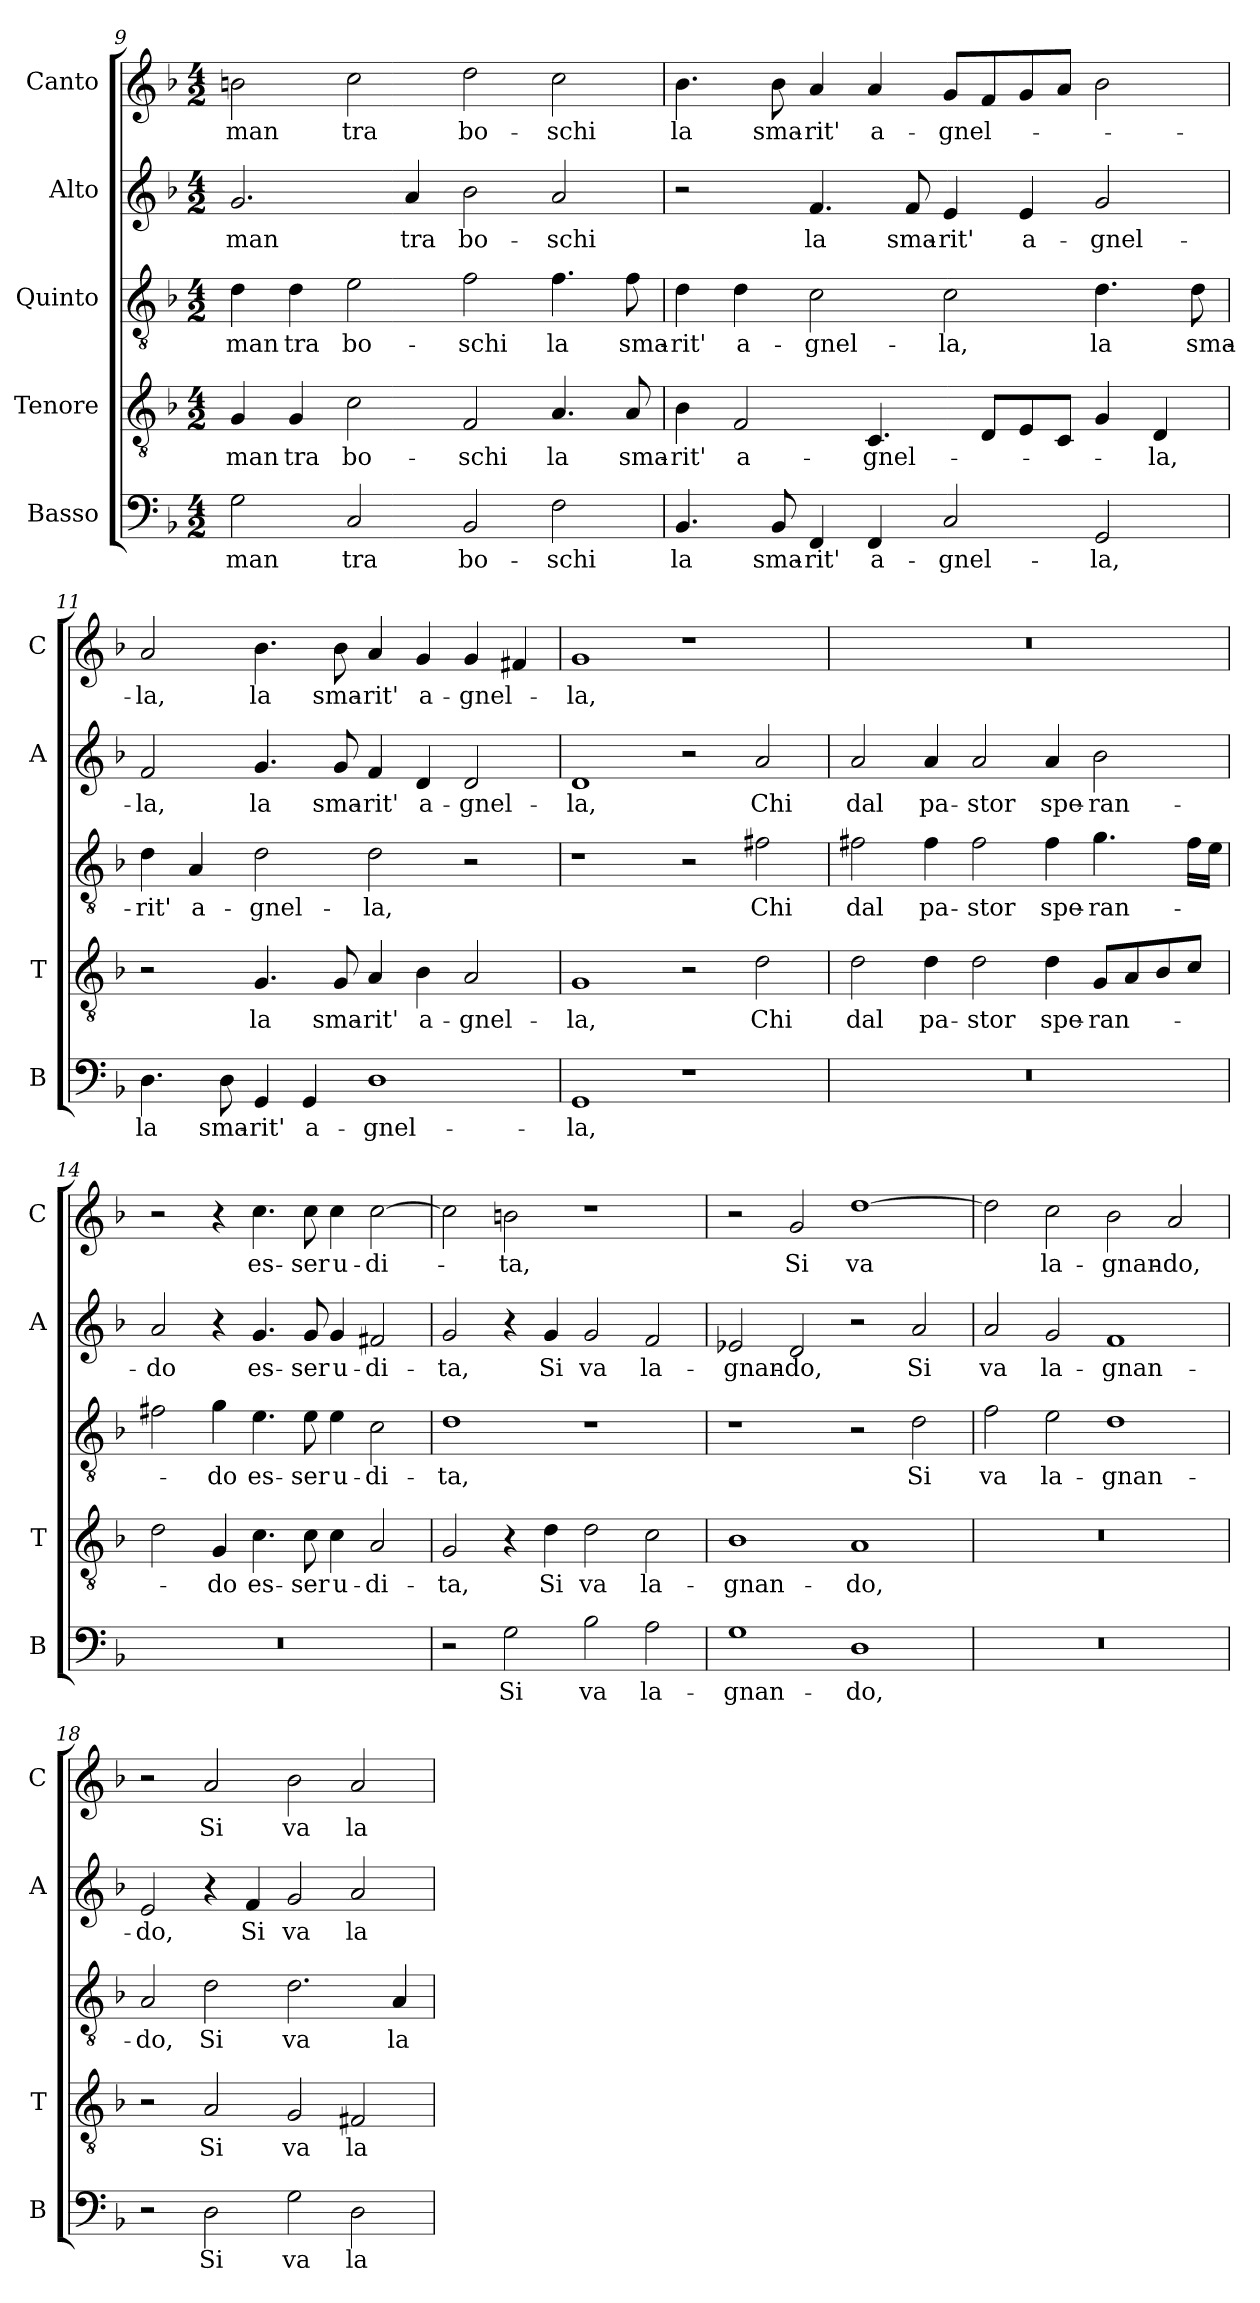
**kern	**text	**kern	**text	**kern	**text	**kern	**text	**kern	**text
*part5	*part5	*part4	*part4	*part3	*part3	*part2	*part2	*part1	*part1
*staff5	*staff5	*staff4	*staff4	*staff3	*staff3	*staff2	*staff2	*staff1	*staff1
*I"Basso	*	*I"Tenore	*	*I"Quinto	*	*I"Alto	*	*I"Canto	*
*I'B	*	*I'T	*	*	*	*I'A	*	*I'C	*
*clefF4	*	*clefGv2	*	*clefGv2	*	*clefG2	*	*clefG2	*
*k[b-]	*	*k[b-]	*	*k[b-]	*	*k[b-]	*	*k[b-]	*
*F:	*	*F:	*	*F:	*	*F:	*	*F:	*
*M4/2	*	*M4/2	*	*M4/2	*	*M4/2	*	*M4/2	*
=9	=9	=9	=9	=9	=9	=9	=9	=9	=9
!	!LO:LY:b	!	!LO:LY:b	!	!LO:LY:b	!	!LO:LY:b	!	!LO:LY:b
2G\	-man	4G/	-man	4d\	-man	2.g/	-man	2bn\	-man
!	!	!	!LO:LY:b	!	!LO:LY:b	!	!	!	!
.	.	4G/	tra	4d\	tra	.	.	.	.
!	!LO:LY:b	!	!LO:LY:b	!	!LO:LY:b	!	!	!	!LO:LY:b
2C/	tra	2c\	bo-	2e\	bo-	.	.	2cc\	tra
!	!	!	!	!	!	!	!LO:LY:b	!	!
.	.	.	.	.	.	4a/	tra	.	.
!	!LO:LY:b	!	!LO:LY:b	!	!LO:LY:b	!	!LO:LY:b	!	!LO:LY:b
2BB-/	bo-	2F/	-schi	2f\	-schi	2b-\	bo-	2dd\	bo-
!	!LO:LY:b	!	!LO:LY:b	!	!LO:LY:b	!	!LO:LY:b	!	!LO:LY:b
2F\	-schi	4.A/	la	4.f\	la	2a/	-schi	2cc\	-schi
!	!	!	!LO:LY:b	!	!LO:LY:b	!	!	!	!
.	.	8A/	sma-	8f\	sma-	.	.	.	.
!!LO:PB:g=z
=10	=10	=10	=10	=10	=10	=10	=10	=10	=10
!	!LO:LY:b	!	!LO:LY:b	!	!LO:LY:b	!	!	!	!LO:LY:b
4.BB-/	la	4B-\	-rit'	4d\	-rit'	2r	.	4.b-\	la
!	!	!	!LO:LY:b	!	!LO:LY:b	!	!	!	!
.	.	2F/	a-	4d\	a-	.	.	.	.
!	!LO:LY:b	!	!	!	!	!	!	!	!LO:LY:b
8BB-/	sma-	.	.	.	.	.	.	8b-\	sma-
!	!LO:LY:b	!	!	!	!LO:LY:b	!	!LO:LY:b	!	!LO:LY:b
4FF/	-rit'	.	.	2c\	-gnel-	4.f/	la	4a/	-rit'
!	!LO:LY:b	!	!LO:LY:b	!	!	!	!	!	!LO:LY:b
4FF/	a-	4.C/	-gnel-	.	.	.	.	4a/	a-
!	!	!	!	!	!	!	!LO:LY:b	!	!
.	.	.	.	.	.	8f/	sma-	.	.
!	!LO:LY:b	!	!	!	!LO:LY:b	!	!LO:LY:b	!	!LO:LY:b
2C/	-gnel-	.	.	2c\	-la,	4e/	-rit'	8g/L	-gnel-
.	.	8D/L	.	.	.	.	.	8f/	.
!	!	!	!	!	!	!	!LO:LY:b	!	!
.	.	8E/	.	.	.	4e/	a-	8g/	.
.	.	8C/J	.	.	.	.	.	8a/J	.
!	!LO:LY:b	!	!	!	!LO:LY:b	!	!LO:LY:b	!	!
2GG/	-la,	4G/	.	4.d\	la	2g/	-gnel-	2b-\	.
!	!	!	!LO:LY:b	!	!	!	!	!	!
.	.	4D/	-la,	.	.	.	.	.	.
!	!	!	!	!	!LO:LY:b	!	!	!	!
.	.	.	.	8d\	sma-	.	.	.	.
=11	=11	=11	=11	=11	=11	=11	=11	=11	=11
!	!LO:LY:b	!	!	!	!LO:LY:b	!	!LO:LY:b	!	!LO:LY:b
4.D\	la	2r	.	4d\	-rit'	2f/	-la,	2a/	-la,
!	!	!	!	!	!LO:LY:b	!	!	!	!
.	.	.	.	4A/	a-	.	.	.	.
!	!LO:LY:b	!	!	!	!	!	!	!	!
8D\	sma-	.	.	.	.	.	.	.	.
!	!LO:LY:b	!	!LO:LY:b	!	!LO:LY:b	!	!LO:LY:b	!	!LO:LY:b
4GG/	-rit'	4.G/	la	2d\	-gnel-	4.g/	la	4.b-\	la
!	!LO:LY:b	!	!	!	!	!	!	!	!
4GG/	a-	.	.	.	.	.	.	.	.
!	!	!	!LO:LY:b	!	!	!	!LO:LY:b	!	!LO:LY:b
.	.	8G/	sma-	.	.	8g/	sma-	8b-\	sma-
!	!LO:LY:b	!	!LO:LY:b	!	!LO:LY:b	!	!LO:LY:b	!	!LO:LY:b
1D	-gnel-	4A/	-rit'	2d\	-la,	4f/	-rit'	4a/	-rit'
!	!	!	!LO:LY:b	!	!	!	!LO:LY:b	!	!LO:LY:b
.	.	4B-\	a-	.	.	4d/	a-	4g/	a-
!	!	!	!LO:LY:b	!	!	!	!LO:LY:b	!	!LO:LY:b
.	.	2A/	-gnel-	2r	.	2d/	-gnel-	4g/	-gnel-
.	.	.	.	.	.	.	.	4f#X/	.
=12	=12	=12	=12	=12	=12	=12	=12	=12	=12
!	!LO:LY:b	!	!LO:LY:b	!	!	!	!LO:LY:b	!	!LO:LY:b
1GG	-la,	1G	-la,	1r	.	1d	-la,	1g	-la,
1r	.	2r	.	2r	.	2r	.	1r	.
!	!	!	!LO:LY:b	!	!LO:LY:b	!	!LO:LY:b	!	!
.	.	2d\	Chi	2f#X\	Chi	2a/	Chi	.	.
=13	=13	=13	=13	=13	=13	=13	=13	=13	=13
!	!	!	!LO:LY:b	!	!LO:LY:b	!	!LO:LY:b	!	!
0r	.	2d\	dal	2f#X\	dal	2a/	dal	0r	.
!	!	!	!LO:LY:b	!	!LO:LY:b	!	!LO:LY:b	!	!
.	.	4d\	pa-	4f#\	pa-	4a/	pa-	.	.
!	!	!	!LO:LY:b	!	!LO:LY:b	!	!LO:LY:b	!	!
.	.	2d\	-stor	2f#\	-stor	2a/	-stor	.	.
!	!	!	!LO:LY:b	!	!LO:LY:b	!	!LO:LY:b	!	!
.	.	4d\	spe-	4f#\	spe-	4a/	spe-	.	.
!	!	!	!LO:LY:b	!	!LO:LY:b	!	!LO:LY:b	!	!
.	.	8G/L	-ran-	4.g\	-ran-	2b-\	-ran-	.	.
.	.	8A/	.	.	.	.	.	.	.
.	.	8B-/	.	.	.	.	.	.	.
.	.	8c/J	.	16f#\LL	.	.	.	.	.
.	.	.	.	16e\JJ	.	.	.	.	.
!!LO:LB:g=z
=14	=14	=14	=14	=14	=14	=14	=14	=14	=14
!	!	!	!	!	!	!	!LO:LY:b	!	!
0r	.	2d\	.	2f#X\	.	2a/	-do	2r	.
!	!	!	!LO:LY:b	!	!LO:LY:b	!	!	!	!
.	.	4G/	-do	4g\	-do	4r	.	4r	.
!	!	!	!LO:LY:b	!	!LO:LY:b	!	!LO:LY:b	!	!LO:LY:b
.	.	4.c\	es-	4.e\	es-	4.g/	es-	4.cc\	es-
!	!	!	!LO:LY:b	!	!LO:LY:b	!	!LO:LY:b	!	!LO:LY:b
.	.	8c\	-ser	8e\	-ser	8g/	-ser	8cc\	-ser
!	!	!	!LO:LY:b	!	!LO:LY:b	!	!LO:LY:b	!	!LO:LY:b
.	.	4c\	u-	4e\	u-	4g/	u-	4cc\	u-
!	!	!	!LO:LY:b	!	!LO:LY:b	!	!LO:LY:b	!	!LO:LY:b
.	.	2A/	-di-	2c\	-di-	2f#X/	-di-	[2cc\	-di-
=15	=15	=15	=15	=15	=15	=15	=15	=15	=15
!	!	!	!LO:LY:b	!	!LO:LY:b	!	!LO:LY:b	!	!
2r	.	2G/	-ta,	1d	-ta,	2g/	-ta,	2cc\]	.
!	!LO:LY:b	!	!	!	!	!	!	!	!LO:LY:b
2G\	Si	4r	.	.	.	4r	.	2bn\	-ta,
!	!	!	!LO:LY:b	!	!	!	!LO:LY:b	!	!
.	.	4d\	Si	.	.	4g/	Si	.	.
!	!LO:LY:b	!	!LO:LY:b	!	!	!	!LO:LY:b	!	!
2B-\	va	2d\	va	1r	.	2g/	va	1r	.
!	!LO:LY:b	!	!LO:LY:b	!	!	!	!LO:LY:b	!	!
2A\	la-	2c\	la-	.	.	2f/	la-	.	.
=16	=16	=16	=16	=16	=16	=16	=16	=16	=16
!	!LO:LY:b	!	!LO:LY:b	!	!	!	!LO:LY:b	!	!
1G	-gnan-	1B-	-gnan-	1r	.	2e-X/	-gnan-	2r	.
!	!	!	!	!	!	!	!LO:LY:b	!	!LO:LY:b
.	.	.	.	.	.	2d/	-do,	2g/	Si
!	!LO:LY:b	!	!LO:LY:b	!	!	!	!	!	!LO:LY:b
1D	-do,	1A	-do,	2r	.	2r	.	[1dd	va
!	!	!	!	!	!LO:LY:b	!	!LO:LY:b	!	!
.	.	.	.	2d\	Si	2a/	Si	.	.
=17	=17	=17	=17	=17	=17	=17	=17	=17	=17
!	!	!	!	!	!LO:LY:b	!	!LO:LY:b	!	!
0r	.	0r	.	2f\	va	2a/	va	2dd\]	.
!	!	!	!	!	!LO:LY:b	!	!LO:LY:b	!	!LO:LY:b
.	.	.	.	2e\	la-	2g/	la-	2cc\	la-
!	!	!	!	!	!LO:LY:b	!	!LO:LY:b	!	!LO:LY:b
.	.	.	.	1d	-gnan-	1f	-gnan-	2b-\	-gnan-
!	!	!	!	!	!	!	!	!	!LO:LY:b
.	.	.	.	.	.	.	.	2a/	-do,
!!LO:LB:g=z
=18	=18	=18	=18	=18	=18	=18	=18	=18	=18
!	!	!	!	!	!LO:LY:b	!	!LO:LY:b	!	!
2r	.	2r	.	2A/	-do,	2e/	-do,	2r	.
!	!LO:LY:b	!	!LO:LY:b	!	!LO:LY:b	!	!	!	!LO:LY:b
2D\	Si	2A/	Si	2d\	Si	4r	.	2a/	Si
!	!	!	!	!	!	!	!LO:LY:b	!	!
.	.	.	.	.	.	4f/	Si	.	.
!	!LO:LY:b	!	!LO:LY:b	!	!LO:LY:b	!	!LO:LY:b	!	!LO:LY:b
2G\	va	2G/	va	2.d\	va	2g/	va	2b-\	va
!	!LO:LY:b	!	!LO:LY:b	!	!	!	!LO:LY:b	!	!LO:LY:b
2D\	la-	2F#X/	la-	.	.	2a/	la-	2a/	la-
!	!	!	!	!	!LO:LY:b	!	!	!	!
.	.	.	.	4A/	la-	.	.	.	.
=	=	=	=	=	=	=	=	=	=
*-	*-	*-	*-	*-	*-	*-	*-	*-	*-
